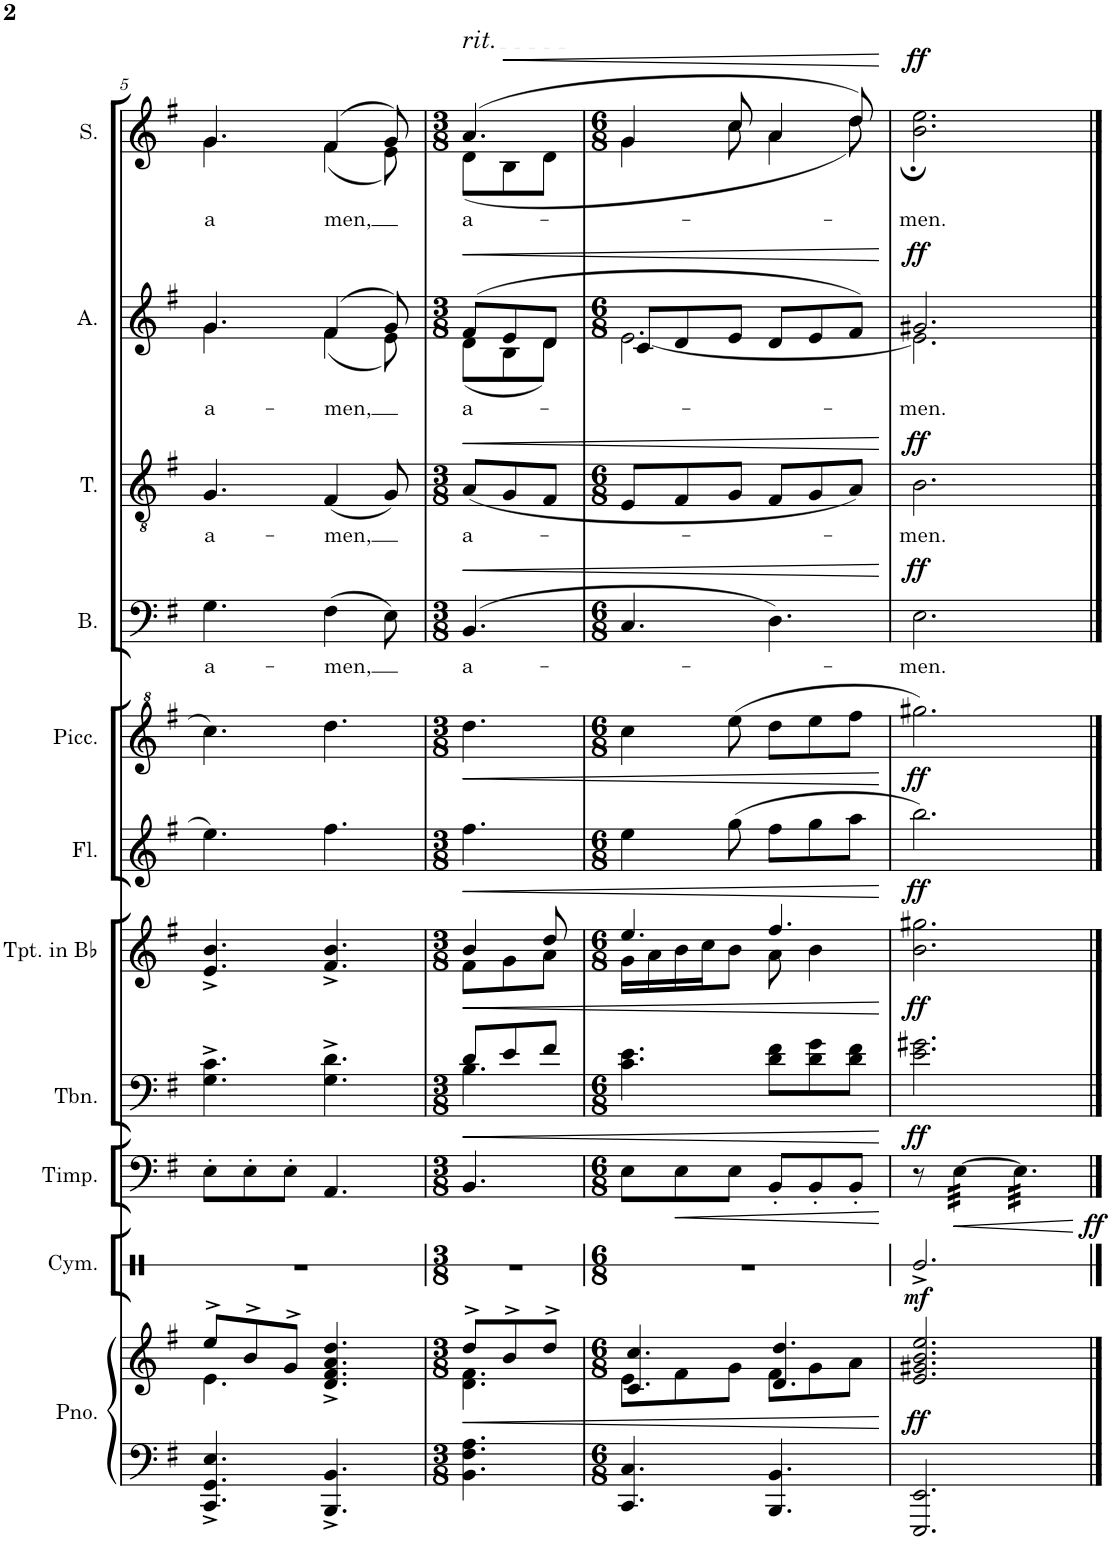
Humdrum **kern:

**kern	**kern	**dynam	**kern	**dynam	**kern	**dynam	**kern	**dynam	**kern	**dynam	**kern	**dynam	**kern	**text	**dynam	**kern	**text	**dynam	**kern	**text	**dynam	**kern	**text	**dynam
*part10	*part10	*part10	*part9	*part9	*part8	*part8	*part7	*part7	*part6	*part6	*part5	*part5	*part4	*part4	*part4	*part3	*part3	*part3	*part2	*part2	*part2	*part1	*part1	*part1
*staff11	*staff10	*staff10/11	*staff9	*staff9	*staff8	*staff8	*staff7	*staff7	*staff6	*staff6	*staff5	*staff5	*staff4	*staff4	*staff4	*staff3	*staff3	*staff3	*staff2	*staff2	*staff2	*staff1	*staff1	*staff1
*I"Piano	*	*	*I"Timpani	*	*I"Trombone	*	*I"Trumpet in Bb	*	*I"Flute	*	*I"Piccolo	*	*I"Bass	*	*	*I"Tenor	*	*	*I"Alto	*	*	*I"Soprano	*	*
*I'Pno.	*	*	*I'Timp.	*	*I'Tbn.	*	*I'Tpt. in Bb	*	*I'Fl.	*	*I'Picc.	*	*I'B.	*	*	*I'T.	*	*	*I'A.	*	*	*I'S.	*	*
!!LO:PB:g=z
*clefF4	*clefG2	*	*clefF4	*	*clefF4	*	*clefG2	*	*clefG2	*	*clefG^2	*	*clefF4	*	*	*clefGv2	*	*	*clefG2	*	*	*clefG2	*	*
*	*	*	*	*	*	*	*Trd1c2	*	*	*	*Trd-7c-12	*	*	*	*	*	*	*	*	*	*	*	*	*
*k[f#]	*k[f#]	*	*k[f#]	*	*k[f#]	*	*k[f#]	*	*k[f#]	*	*k[f#]	*	*k[f#]	*	*	*k[f#]	*	*	*k[f#]	*	*	*k[f#]	*	*
*M6/8	*M6/8	*	*M6/8	*	*M6/8	*	*M6/8	*	*M6/8	*	*M6/8	*	*M6/8	*	*	*M6/8	*	*	*M6/8	*	*	*M6/8	*	*
=5	=5	=5	=5	=5	=5	=5	=5	=5	=5	=5	=5	=5	=5	=5	=5	=5	=5	=5	=5	=5	=5	=5	=5	=5
*	*^	*	*	*	*	*	*	*	*	*	*	*	*	*	*	*	*	*	*	*	*	*	*	*
!	!	!	!	!	!	!	!	!	!	!	!	!	!	!	!LO:LY:b	!	!	!LO:LY:b	!	!	!LO:LY:b	!	!	!LO:LY:b	!
*	*	*	*	*	*	*	*	*	*	*	*	*	*	*	*	*	*	*	*	*^	*	*	*^	*	*
4.CC/^ 4.GG/^ 4.E/^	8ee^/L	4.e\	.	8E'\L	.	4.G\^ 4.c\^	.	4.e/^ 4.b/^	.	4.ee\	.	4.ccc\	.	4.G\	a-	.	4.G/	a-	.	4.g/	4.g\	a-	.	4.g/	4.g\	a	.
.	8b^/	.	.	8E'\	.	.	.	.	.	.	.	.	.	.	.	.	.	.	.	.	.	.	.	.	.	.	.
.	8g^/J	.	.	8E'\J	.	.	.	.	.	.	.	.	.	.	.	.	.	.	.	.	.	.	.	.	.	.	.
!	!	!	!	!	!	!	!	!	!	!	!	!	!	!	!LO:LY:b	!	!	!LO:LY:b	!	!	!	!LO:LY:b	!	!	!	!LO:LY:b	!
4.BBB/^ 4.BB/^	4.d/^ 4.f#/^ 4.a/^ 4.dd/^	4.ryy	.	4.AA/	.	4.G\^ 4.d\^	.	4.f#/^ 4.b/^	.	4.ff#\	.	4.ddd\	.	(4F#\	-men,	.	(4F#/	-men,	.	(4f#/	(4f#\	-men,	.	(4f#/	(4f#\	-men,	.
.	.	.	.	.	.	.	.	.	.	.	.	.	.	8E\)	.	.	8G/)	.	.	8g/)	8e\)	.	.	8g/)	8e\)	.	.
=6	=6	=6	=6	=6	=6	=6	=6	=6	=6	=6	=6	=6	=6	=6	=6	=6	=6	=6	=6	=6	=6	=6	=6	=6	=6	=6	=6
*M3/8	*M3/8	*	*	*M3/8	*	*M3/8	*	*M3/8	*	*M3/8	*	*M3/8	*	*M3/8	*	*	*M3/8	*	*	*M3/8	*	*	*	*M3/8	*	*	*
!	!	!	!	!	!	!	!	!	!	!	!	!	!	!	!	!	!	!	!	!	!	!	!	!LO:TX:a:t=rit.	!	!	!
!	!	!	!LO:HP:b	!	!	!	!LO:HP:b	!	!LO:HP:b	!	!LO:HP:b	!	!LO:HP:b	!	!LO:LY:b	!LO:HP:b	!	!LO:LY:b	!LO:HP:b	!	!	!LO:LY:b	!LO:HP:b	!	!	!LO:LY:b	!
*	*	*	*	*	*	*^	*	*^	*	*	*	*	*	*	*	*	*	*	*	*	*	*	*	*	*	*	*
4.BB\ 4.F#\ 4.A\	8dd^/L	4.d\ 4.f#\	<	4.BB/	.	8d/L	4.B\	<	4b/	8f#\L	<	4.ff#\	<	4.ddd\	<	(4.BB/	a-	<	(8A/L	a-	<	(8f#/L	(8d\L	a-	<	(4.a/	(8d\L	a-	.
!	!	!	!	!	!	!	!	!	!	!	!	!	!	!	!	!	!	!	!	!	!	!	!	!	!	!	!	!	!LO:HP:b
.	8b^/	.	.	.	.	8e/	.	.	.	8g\	.	.	.	.	.	.	.	.	8G/	.	.	8e/	8B\	.	.	.	8B\	.	<
.	8dd^/J	.	.	.	.	8f#/J	.	.	8dd/	8a\J	.	.	.	.	.	.	.	.	8F#/J	.	.	8d/J	8d\J)	.	.	.	8d\J	.	.
*	*	*	*	*	*	*v	*v	*	*	*	*	*	*	*	*	*	*	*	*	*	*	*	*	*	*	*	*	*	*
=7	=7	=7	=7	=7	=7	=7	=7	=7	=7	=7	=7	=7	=7	=7	=7	=7	=7	=7	=7	=7	=7	=7	=7	=7	=7	=7	=7	=7
*M6/8	*M6/8	*	*	*M6/8	*	*M6/8	*	*M6/8	*	*	*M6/8	*	*M6/8	*	*M6/8	*	*	*M6/8	*	*	*M6/8	*	*	*	*M6/8	*	*	*
4.CC/ 4.C/	4.c/ 4.cc/	8e\L	.	8E\L	.	4.c\ 4.e\	.	4.ee/	16g\LL	.	4ee\	.	4ccc\	.	4.C/	.	.	8E/L	.	.	8c/L	[2.e\	.	.	4g/	4g\	.	.
.	.	.	.	.	.	.	.	.	16a\	.	.	.	.	.	.	.	.	.	.	.	.	.	.	.	.	.	.	.
!	!	!	!	!	!LO:HP:b	!	!	!	!	!	!	!	!	!	!	!	!	!	!	!	!	!	!	!	!	!	!	!
.	.	8f#\	.	8E\	<	.	.	.	16b\	.	.	.	.	.	.	.	.	8F#/	.	.	8d/	.	.	.	.	.	.	.
.	.	.	.	.	.	.	.	.	16cc\J	.	.	.	.	.	.	.	.	.	.	.	.	.	.	.	.	.	.	.
.	.	8g\J	.	8E\J	.	.	.	.	8b\J	.	(8gg\	.	(8eee\	.	.	.	.	8G/J	.	.	8e/J	.	.	.	8cc/	8cc\	.	.
4.BBB/ 4.BB/	4.d/ 4.dd/	8f#\L	.	8BB'/L	.	8d\ 8f#\L	.	4.ff#/	8a\	.	8ff#\L	.	8ddd\L	.	4.D\)	.	.	8F#/L	.	.	8d/L	.	.	.	4a/	4a\	.	.
.	.	8g\	.	8BB'/	.	8d\ 8g\	.	.	4b\	.	8gg\	.	8eee\	.	.	.	.	8G/	.	.	8e/	.	.	.	.	.	.	.
.	.	8a\J	.	8BB'/J	.	8d\ 8f#\J	.	.	.	.	8aa\J	.	8fff#\J	.	.	.	.	8A/J)	.	.	8f#/J)	.	.	.	8dd/)	8dd\)	.	.
*	*	*	*	*	*	*	*	*	*	*	*	*	*	*	*	*	*	*	*	*	*v	*v	*	*	*	*	*	*
*	*v	*v	*	*	*	*	*	*v	*v	*	*	*	*	*	*	*	*	*	*	*	*	*	*	*v	*v	*	*
.	.	[	.	[	.	[	.	[	.	[	.	[	.	.	[	.	.	[	.	.	[	.	.	[
=8	=8	=8	=8	=8	=8	=8	=8	=8	=8	=8	=8	=8	=8	=8	=8	=8	=8	=8	=8	=8	=8	=8	=8	=8
!	!	!LO:DY:b	!	!	!	!LO:DY:b	!	!LO:DY:b	!	!LO:DY:b	!	!LO:DY:b	!	!LO:LY:b	!LO:DY:a	!	!LO:LY:b	!LO:DY:a	!	!LO:LY:b	!LO:DY:a	!	!LO:LY:b	!LO:DY:a
*	*	*	*	*	*	*	*	*	*	*	*	*	*	*	*	*	*	*	*^	*	*	*	*	*
2.EEE/ 2.EE/	2.e/ 2.g#X/ 2.b/ 2.ee/	ff	8r	.	2.e\ 2.g#X\	ff	2.b\ 2.gg#X\	ff	2.bb\)	ff	2.ggg#X\)	ff	2.E\	-men.	ff	2.B\	-men.	ff	2.g#X/	2.e\]	-men.	ff	2.b\ 2.ee\	-men.	ff
!	!	!	!	!LO:HP:b	!	!	!	!	!	!	!	!	!	!	!	!	!	!	!	!	!	!	!	!	!
*	*	*	*tremolo	*	*	*	*	*	*	*	*	*	*	*	*	*	*	*	*	*	*	*	*	*	*
.	.	.	[32E\LLL	<	.	.	.	.	.	.	.	.	.	.	.	.	.	.	.	.	.	.	.	.	.
.	.	.	32E\	.	.	.	.	.	.	.	.	.	.	.	.	.	.	.	.	.	.	.	.	.	.
.	.	.	32E\	.	.	.	.	.	.	.	.	.	.	.	.	.	.	.	.	.	.	.	.	.	.
.	.	.	32E\	.	.	.	.	.	.	.	.	.	.	.	.	.	.	.	.	.	.	.	.	.	.
.	.	.	32E\	.	.	.	.	.	.	.	.	.	.	.	.	.	.	.	.	.	.	.	.	.	.
.	.	.	32E\	.	.	.	.	.	.	.	.	.	.	.	.	.	.	.	.	.	.	.	.	.	.
.	.	.	32E\	.	.	.	.	.	.	.	.	.	.	.	.	.	.	.	.	.	.	.	.	.	.
.	.	.	32E\JJJ	.	.	.	.	.	.	.	.	.	.	.	.	.	.	.	.	.	.	.	.	.	.
.	.	.	32E\]LLL	.	.	.	.	.	.	.	.	.	.	.	.	.	.	.	.	.	.	.	.	.	.
.	.	.	32E\	.	.	.	.	.	.	.	.	.	.	.	.	.	.	.	.	.	.	.	.	.	.
.	.	.	32E\	.	.	.	.	.	.	.	.	.	.	.	.	.	.	.	.	.	.	.	.	.	.
.	.	.	32E\	.	.	.	.	.	.	.	.	.	.	.	.	.	.	.	.	.	.	.	.	.	.
.	.	.	32E\	.	.	.	.	.	.	.	.	.	.	.	.	.	.	.	.	.	.	.	.	.	.
.	.	.	32E\	.	.	.	.	.	.	.	.	.	.	.	.	.	.	.	.	.	.	.	.	.	.
.	.	.	32E\	.	.	.	.	.	.	.	.	.	.	.	.	.	.	.	.	.	.	.	.	.	.
.	.	.	32E\	.	.	.	.	.	.	.	.	.	.	.	.	.	.	.	.	.	.	.	.	.	.
.	.	.	32E\	.	.	.	.	.	.	.	.	.	.	.	.	.	.	.	.	.	.	.	.	.	.
.	.	.	32E\	.	.	.	.	.	.	.	.	.	.	.	.	.	.	.	.	.	.	.	.	.	.
.	.	.	32E\	.	.	.	.	.	.	.	.	.	.	.	.	.	.	.	.	.	.	.	.	.	.
.	.	.	32E\JJJ	.	.	.	.	.	.	.	.	.	.	.	.	.	.	.	.	.	.	.	.	.	.
*	*	*	*Xtremolo	*	*	*	*	*	*	*	*	*	*	*	*	*	*	*	*	*	*	*	*	*	*
*	*	*	*	*	*	*	*	*	*	*	*	*	*	*	*	*	*	*	*v	*v	*	*	*	*	*
.	.	.	.	[	.	.	.	.	.	.	.	.	.	.	.	.	.	.	.	.	.	.	.	.
==	==	==	==	==	==	==	==	==	==	==	==	==	==	==	==	==	==	==	==	==	==	==	==	==
*-	*-	*-	*-	*-	*-	*-	*-	*-	*-	*-	*-	*-	*-	*-	*-	*-	*-	*-	*-	*-	*-	*-	*-	*-
